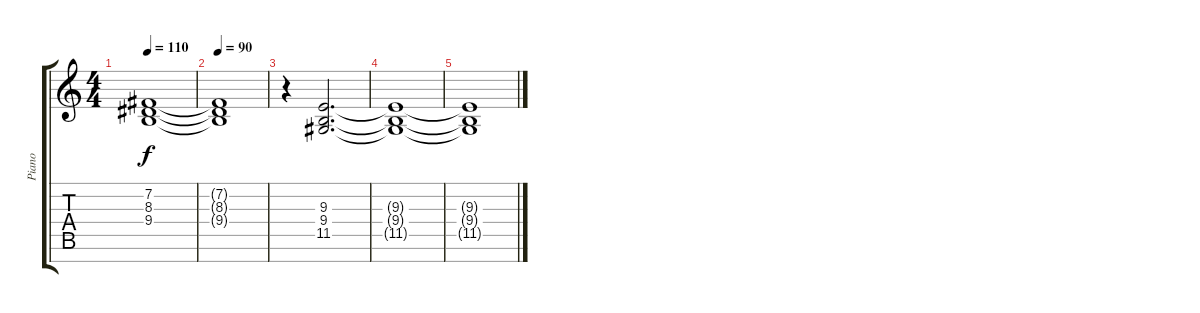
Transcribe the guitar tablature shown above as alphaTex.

\track ("Piano" "Piano") {instrument acousticgrandpiano}
\staff {score tabs}
\tuning (E4 B3 G3 D3 A2 E2 B1) {hide}
\ts (4 4)
\tempo 110
\clef g2
\ks c
(7.2 8.3 9.4).1{dy f} |
\tempo 90
(7.2{t} 8.3{t} 9.4{t}).1 |
r.4 (9.3 9.4 11.5).2{d} |
(9.3{t} 9.4{t} 11.5{t}).1 |
(9.3{t} 9.4{t} 11.5{t}).1
